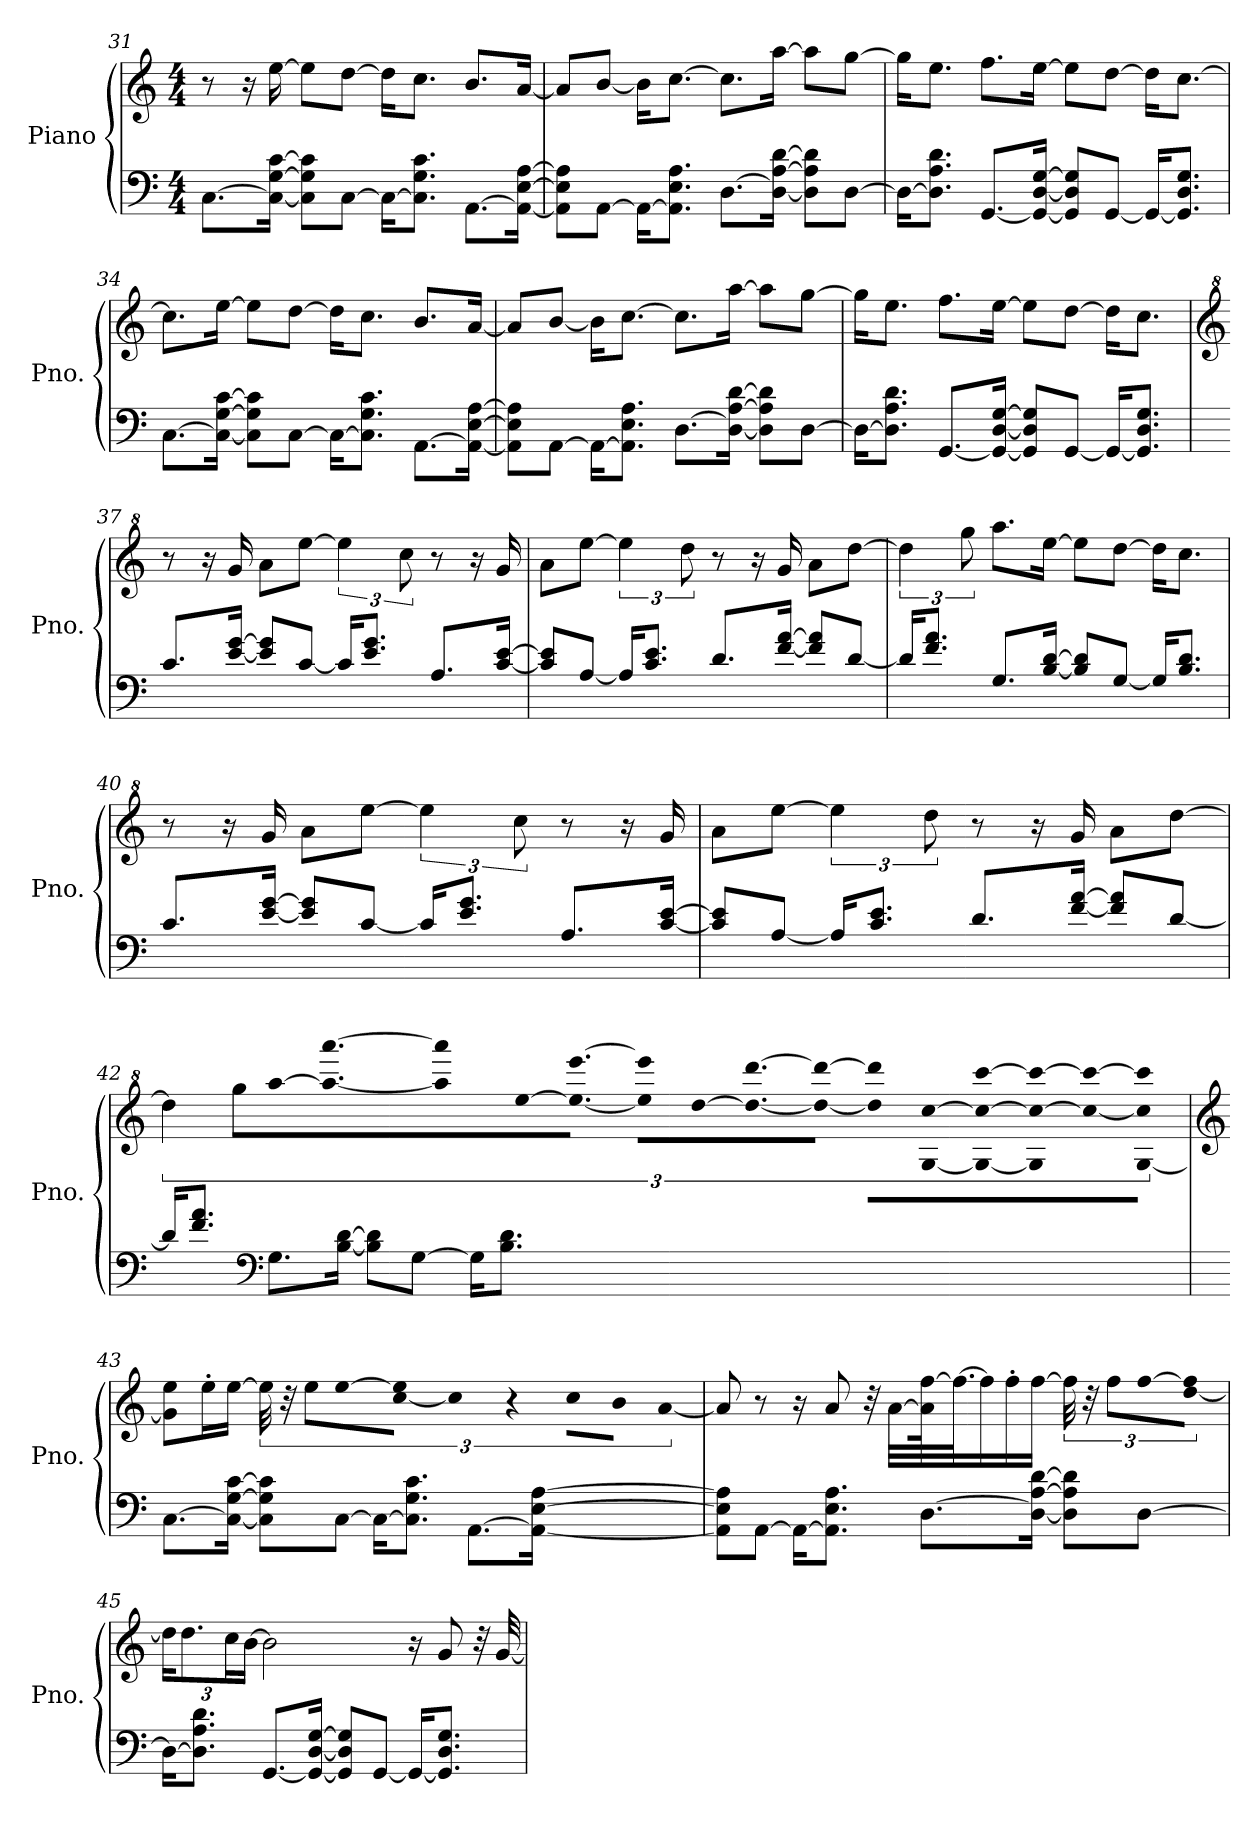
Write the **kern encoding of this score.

**kern	**kern
*part2	*part1
*staff2	*staff1
*I"Piano	*I"Piano
*I'Pno.	*I'Pno.
!!LO:LB:g=z
*clefF4	*clefG2
*k[]	*k[]
*M4/4	*M4/4
=31	=31
[8.C\L	8r
.	16r
16C\_ [16G\ [16c\Jk	[16ee\
8C\] 8G\] 8c\]L	8ee\L]
[8C\J	[8dd\J
16C\KL_	16dd\KL]
8.C\] 8.G\ 8.c\J	8.cc\J
[8.AA\L	8.b/L
16AA\_ [16E\ [16A\Jk	[16a/Jk
=32	=32
8AA\] 8E\] 8A\]L	8a/L]
[8AA\J	[8b/J
16AA\KL_	16b\KL]
8.AA\] 8.E\ 8.A\J	[8.cc\J
[8.D\L	8.cc\L]
16D\_ [16A\ [16d\Jk	[16aa\Jk
8D\] 8A\] 8d\]L	8aa\L]
[8D\J	[8gg\J
=33	=33
16D\KL_	16gg\KL]
8.D\] 8.A\ 8.d\J	8.ee\J
[8.GG/L	8.ff\L
16GG/_ [16D/ [16G/Jk	[16ee\Jk
8GG/] 8D/] 8G/]L	8ee\L]
[8GG/J	[8dd\J
16GG/KL_	16dd\KL]
8.GG/] 8.D/ 8.G/J	[8.cc\J
!!LO:LB:g=z
=34	=34
[8.C\L	8.cc\L]
16C\_ [16G\ [16c\Jk	[16ee\Jk
8C\] 8G\] 8c\]L	8ee\L]
[8C\J	[8dd\J
16C\KL_	16dd\KL]
8.C\] 8.G\ 8.c\J	8.cc\J
[8.AA\L	8.b/L
16AA\_ [16E\ [16A\Jk	[16a/Jk
=35	=35
8AA\] 8E\] 8A\]L	8a/L]
[8AA\J	[8b/J
16AA\KL_	16b\KL]
8.AA\] 8.E\ 8.A\J	[8.cc\J
[8.D\L	8.cc\L]
16D\_ [16A\ [16d\Jk	[16aa\Jk
8D\] 8A\] 8d\]L	8aa\L]
[8D\J	[8gg\J
=36	=36
16D\KL_	16gg\KL]
8.D\] 8.A\ 8.d\J	8.ee\J
[8.GG/L	8.ff\L
16GG/_ [16D/ [16G/Jk	[16ee\Jk
8GG/] 8D/] 8G/]L	8ee\L]
[8GG/J	[8dd\J
16GG/KL_	16dd\KL]
8.GG/] 8.D/ 8.G/J	8.cc\J
!!LO:LB:g=z
=37	=37
*	*clefG^2
8.c/L	8r
.	16r
[16e/ [16g/Jk	16gg/
8e/] 8g/]L	8aa\L
[8c/J	[8eee\J
16c/KL]	6eee\]
8.e/ 8.g/J	.
.	12ccc\
8.A/L	8r
.	16r
[16c/ [16e/Jk	16gg/
=38	=38
8c/] 8e/]L	8aa\L
[8A/J	[8eee\J
16A/KL]	6eee\]
8.c/ 8.e/J	.
.	12ddd\
8.d/L	8r
.	16r
[16f/ [16a/Jk	16gg/
8f/] 8a/]L	8aa\L
[8d/J	[8ddd\J
=39	=39
16d/KL]	6ddd\]
8.f/ 8.a/J	.
.	12ggg\
8.G/L	8.aaa\L
[16B/ [16d/Jk	[16eee\Jk
8B/] 8d/]L	8eee\L]
[8G/J	[8ddd\J
16G/KL]	16ddd\KL]
8.B/ 8.d/J	8.ccc\J
!!LO:LB:g=z
=40	=40
8.c/L	8r
.	16r
[16e/ [16g/Jk	16gg/
8e/] 8g/]L	8aa\L
[8c/J	[8eee\J
16c/KL]	6eee\]
8.e/ 8.g/J	.
.	12ccc\
8.A/L	8r
.	16r
[16c/ [16e/Jk	16gg/
=41	=41
8c/] 8e/]L	8aa\L
[8A/J	[8eee\J
16A/KL]	6eee\]
8.c/ 8.e/J	.
.	12ddd\
8.d/L	8r
.	16r
[16f/ [16a/Jk	16gg/
8f/] 8a/]L	8aa\L
[8d/J	[8ddd\J
!!LO:PB:g=z
=42	=42
16d/KL]	6ddd\]
8.f/ 8.a/J	.
.	12ggg\L
*clefF4	*
8.G\L	[64aaa\KLL
.	32.aaa\_ [32.aaaa\JJ
.	8aaa\] 8aaaa\]
[16B\ [16d\Jk	[64eee\KLL
.	32.eee\_ [32.eeee\JJJ
8B\] 8d\]L	8eee\] 8eeee\]L
[8G\J	[64ddd\KLL
.	32.ddd\_ [32.dddd\J
.	16ddd\_ 16dddd\_JJ
16G\KL]	16ddd\] 16dddd\]LL
8.B\ 8.d\J	[32g\ [32ccc\L
.	32g\_ 32ccc\_ [32cccc\J
.	16g\] 16ccc\_ 16cccc\_
.	32ccc\_ 32cccc\_L
.	[32g\ 32ccc\] 32cccc\]JJJ
!!LO:LB:g=z
=43	=43
*	*clefG2
[8.C\L	8g\] 8ee\L
.	16ee'\L
16C\_ [16G\ [16c\Jk	[16ee\JJ
8C\] 8G\] 8c\]L	48ee\]
.	48r
.	12ee\L
[8C\J	[16ee\L
.	[16cc\ 16ee\]JJ
16C\KL_	32cc\]
.	32r
8.C\] 8.G\ 8.c\J	16cc\KL
.	8b\J
[8.AA\L	[4a/
16AA\_ [16E\ [16A\Jk	.
=44	=44
8AA\] 8E\] 8A\]L	8a/]
[8AA\J	8r
16AA\KL_	16r
8.AA\] 8.E\ 8.A\J	8a/
.	32r
.	[32a\LLL
[8.D\L	64a\] [64ff\K
.	32.ff\J_
.	16ff\]
.	16ff'\
16D\_ [16A\ [16d\Jk	[16ff\JJ
8D\] 8A\] 8d\]L	48ff\]
.	48r
.	12ff\L
[8D\J	[16ff\L
.	[16dd\ 16ff\]JJ
!!LO:LB:g=z
=45	=45
*	*Xbrackettup
16D\KL_	24dd\KL]
.	12.dd\
8.D\] 8.A\ 8.d\J	.
.	24cc\L
.	[24b\JJ
[8.GG/L	2b\]
16GG/_ [16D/ [16G/Jk	.
8GG/] 8D/] 8G/]L	.
[8GG/J	.
16GG/KL_	16r
8.GG/] 8.D/ 8.G/J	8g/
.	32r
.	[32g/
=	=
*-	*-
